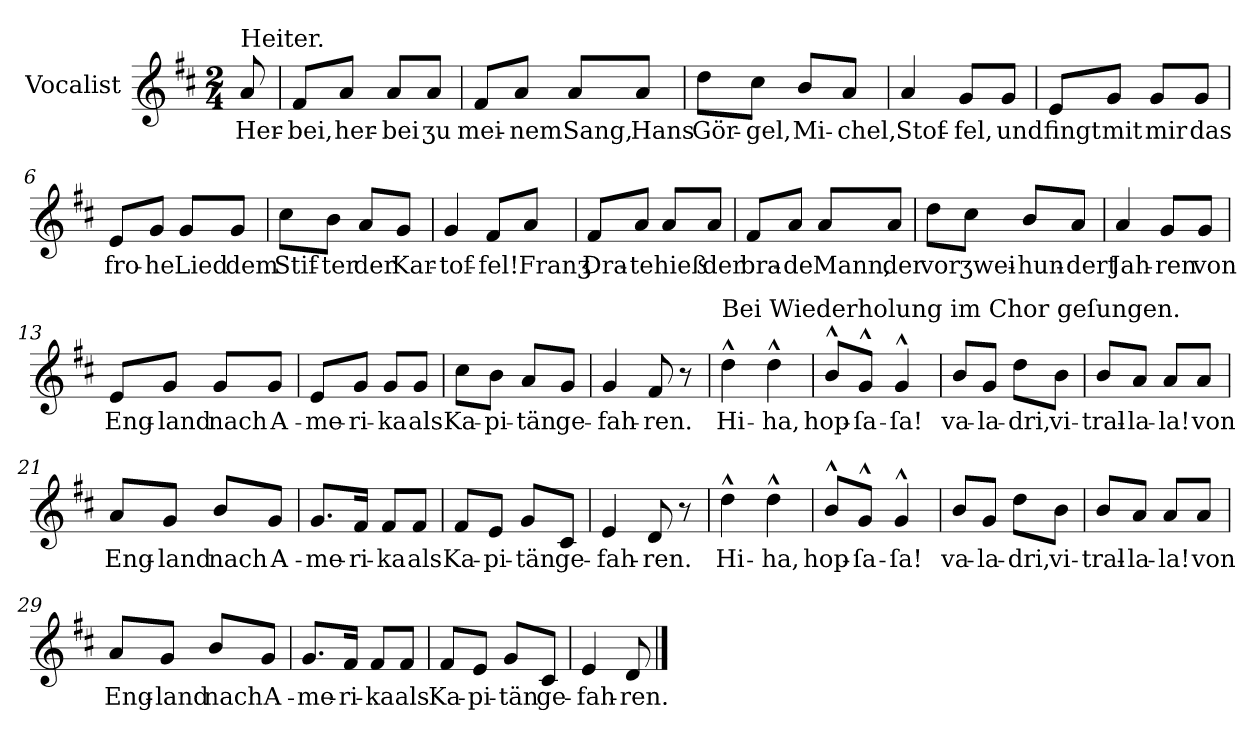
**kern	**text
*part1	*part1
*staff1	*staff1
*I"Vocalist	*
*clefG2	*
*k[f#c#]	*
*D:	*
*M2/4	*
=	=
!LO:TX:a:t=Heiter.	!
8a	Her-
=1	=1
8f#/L	-bei,
8a/J	her-
8a/L	-bei
8a/J	ʒu
=2	=2
8f#/L	mei-
8a/J	-nem
8a/L	Sang,
8a/J	Hans
=3	=3
8dd\L	Gör-
8cc#\J	-gel,
8b/L	Mi-
8a/J	-chel,
=4	=4
4a	Stof-
8g/L	-fel,
8g/J	und
=5	=5
8e/L	fingt
8g/J	mit
8g/L	mir
8g/J	das
=6	=6
8e/L	fro-
8g/J	-he
8g/L	Lied
8g/J	dem
=7	=7
8cc#\L	Stif-
8b\J	-ter
8a/L	der
8g/J	Kar-
=8	=8
4g	-tof-
8f#/L	-fel!
8a/J	Franʒ
=9	=9
8f#/L	Dra-
8a/J	-te
8a/L	hieß
8a/J	der
=10	=10
8f#/L	bra-
8a/J	-de
8a/L	Mann,
8a/J	der
=11	=11
8dd\L	vor
8cc#\J	ʒwei-
8b/L	-hun-
8a/J	-dert
=12	=12
4a	Jah-
8g/L	-ren
8g/J	von
=13	=13
8e/L	Eng-
8g/J	-land
8g/L	nach
8g/J	A-
=14	=14
8e/L	-me-
8g/J	-ri-
8g/L	-ka
8g/J	als
=15	=15
8cc#\L	Ka-
8b\J	-pi-
8a/L	-tän
8g/J	ge-
=16	=16
4g	-fah-
8f#	-ren.
8r	.
=17	=17
!LO:TX:a:t=Bei Wiederholung im Chor geſungen.	!
4dd^^	Hi-
4dd^^	-ha,
=18	=18
8b^^/L	hop-
8g^^/J	-ſa-
4g^^	-ſa!
=19	=19
8b/L	va-
8g/J	-la-
8dd\L	-dri,
8b\J	vi-
=20	=20
8b/L	-tral-
8a/J	-la-
8a/L	-la!
8a/J	von
=21	=21
8a/L	Eng-
8g/J	-land
8b/L	nach
8g/J	A-
=22	=22
8.g/L	-me-
16f#/Jk	-ri-
8f#/L	-ka
8f#/J	als
=23	=23
8f#/L	Ka-
8e/J	-pi-
8g/L	-tän
8c#/J	ge-
=24	=24
4e	-fah-
8d	-ren.
8r	.
=25	=25
4dd^^	Hi-
4dd^^	-ha,
=26	=26
8b^^/L	hop-
8g^^/J	-ſa-
4g^^	-ſa!
=27	=27
8b/L	va-
8g/J	-la-
8dd\L	-dri,
8b\J	vi-
=28	=28
8b/L	-tral-
8a/J	-la-
8a/L	-la!
8a/J	von
=29	=29
8a/L	Eng-
8g/J	-land
8b/L	nach
8g/J	A-
=30	=30
8.g/L	-me-
16f#/Jk	-ri-
8f#/L	-ka
8f#/J	als
=31	=31
8f#/L	Ka-
8e/J	-pi-
8g/L	-tän
8c#/J	ge-
=32	=32
4e	-fah-
8d	-ren.
==	==
*-	*-
